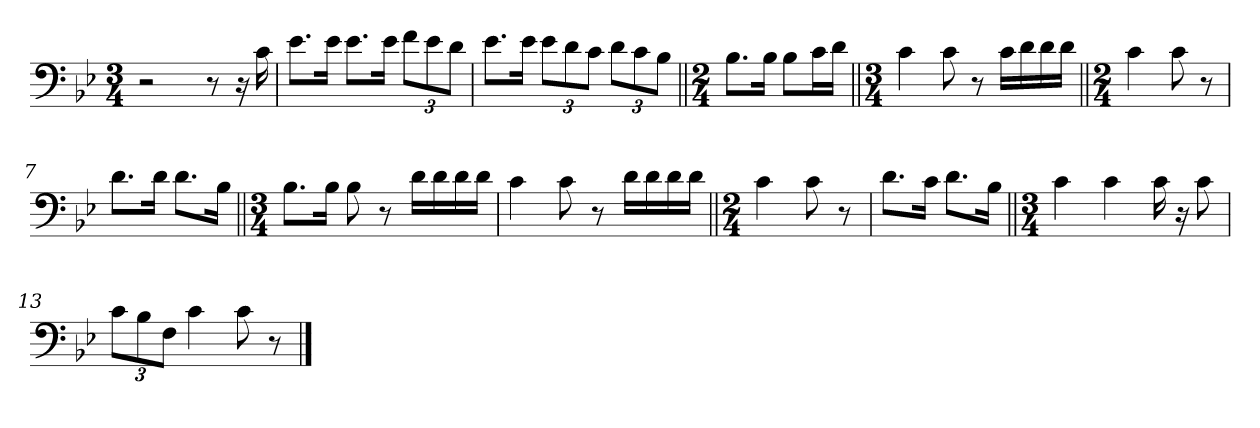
**kern
*part1
*staff1
*clefF4
*k[b-e-]
*M3/4
=1
2r
8r
16r
16c\
=2
8.e-\L
16e-\Jk
8.e-\L
16e-\Jk
12f\L
12e-\
12d\J
=3
8.e-\L
16e-\Jk
12e-\L
12d\
12c\J
12d\L
12c\
12B-\J
=4||
*M2/4
8.B-\L
16B-\Jk
8B-\L
16c\L
16d\JJ
=5||
*M3/4
4c\
8c\
8r
16c\LL
16d\
16d\
16d\JJ
=6||
*M2/4
4c\
8c\
8r
=7
8.d\L
16d\Jk
8.d\L
16B-\Jk
=8||
*M3/4
8.B-\L
16B-\Jk
8B-\
8r
16d\LL
16d\
16d\
16d\JJ
=9
4c\
8c\
8r
16d\LL
16d\
16d\
16d\JJ
=10||
*M2/4
4c\
8c\
8r
=11
8.d\L
16c\Jk
8.d\L
16B-\Jk
=12||
*M3/4
4c\
4c\
16c\
16r
8c\
=13
12c\L
12B-\
12F\J
4c\
8c\
8r
==
*-
